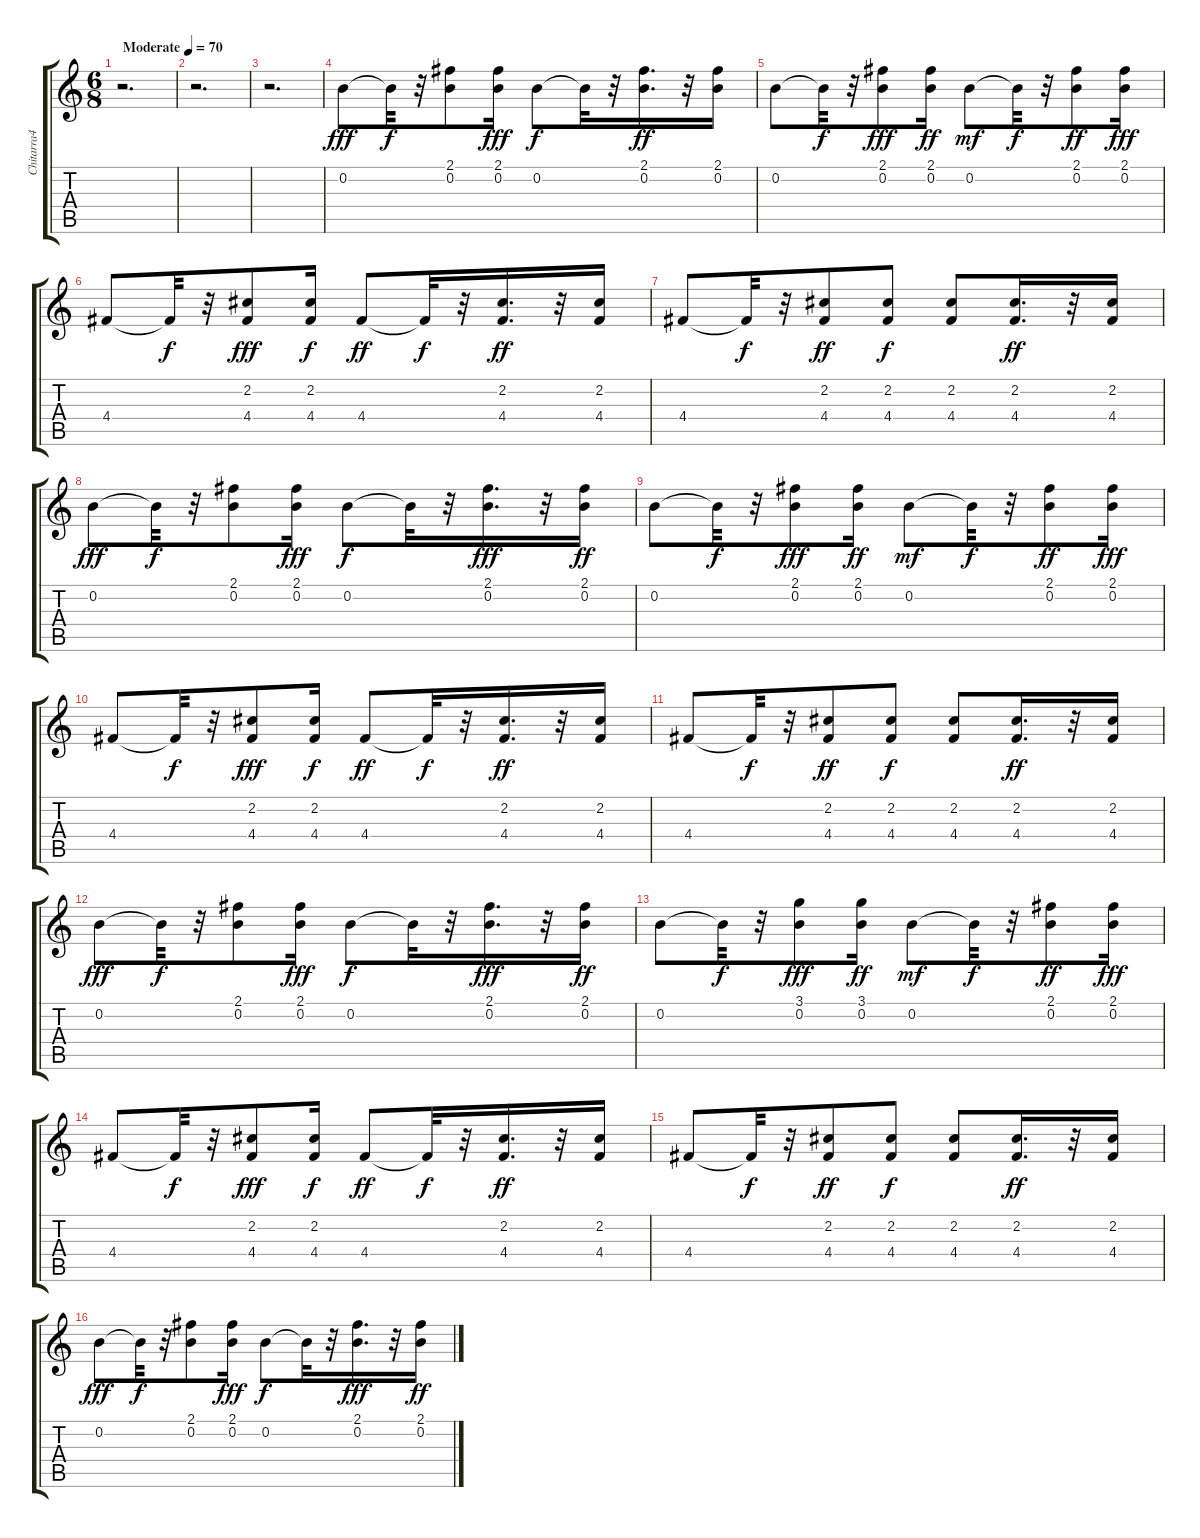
\track ("Chitarra4" "Chitarra4") {instrument acousticguitarnylon}
\staff {score tabs}
\tuning (E4 B3 G3 D3 A2 E2) {hide}
\ts (6 8)
\tempo (70 "Moderate")
\clef g2
\ks c
r.2{d dy fff instrument acousticguitarnylon} |
r.2{d} |
r.2{d} |
0.2.8 0.2{t}.32{dy f} r.32 (2.1 0.2).8 (2.1 0.2).16{dy fff} 0.2.8{dy f} 0.2{t}.32 r.32 (2.1 0.2).16{d dy ff} r.32 (2.1 0.2).16 |
0.2.8 0.2{t}.32{dy f} r.32 (2.1 0.2).8{dy fff} (2.1 0.2).16{dy ff} 0.2.8{dy mf} 0.2{t}.32{dy f} r.32 (2.1 0.2).8{dy ff} (2.1 0.2).16{dy fff} |
4.4.8 4.4{t}.32{dy f} r.32 (2.2 4.4).8{dy fff} (2.2 4.4).16{dy f} 4.4.8{dy ff} 4.4{t}.32{dy f} r.32 (2.2 4.4).16{d dy ff} r.32 (2.2 4.4).16 |
4.4.8 4.4{t}.32{dy f} r.32 (2.2 4.4).8{dy ff} (2.2 4.4).8{dy f} (2.2 4.4).8 (2.2 4.4).16{d dy ff} r.32 (2.2 4.4).16 |
0.2.8{dy fff} 0.2{t}.32{dy f} r.32 (2.1 0.2).8 (2.1 0.2).16{dy fff} 0.2.8{dy f} 0.2{t}.32 r.32 (2.1 0.2).16{d dy fff} r.32 (2.1 0.2).16{dy ff} |
0.2.8 0.2{t}.32{dy f} r.32 (2.1 0.2).8{dy fff} (2.1 0.2).16{dy ff} 0.2.8{dy mf} 0.2{t}.32{dy f} r.32 (2.1 0.2).8{dy ff} (2.1 0.2).16{dy fff} |
4.4.8 4.4{t}.32{dy f} r.32 (2.2 4.4).8{dy fff} (2.2 4.4).16{dy f} 4.4.8{dy ff} 4.4{t}.32{dy f} r.32 (2.2 4.4).16{d dy ff} r.32 (2.2 4.4).16 |
4.4.8 4.4{t}.32{dy f} r.32 (2.2 4.4).8{dy ff} (2.2 4.4).8{dy f} (2.2 4.4).8 (2.2 4.4).16{d dy ff} r.32 (2.2 4.4).16 |
0.2.8{dy fff} 0.2{t}.32{dy f} r.32 (2.1 0.2).8 (2.1 0.2).16{dy fff} 0.2.8{dy f} 0.2{t}.32 r.32 (2.1 0.2).16{d dy fff} r.32 (2.1 0.2).16{dy ff} |
0.2.8 0.2{t}.32{dy f} r.32 (3.1 0.2).8{dy fff} (3.1 0.2).16{dy ff} 0.2.8{dy mf} 0.2{t}.32{dy f} r.32 (2.1 0.2).8{dy ff} (2.1 0.2).16{dy fff} |
4.4.8 4.4{t}.32{dy f} r.32 (2.2 4.4).8{dy fff} (2.2 4.4).16{dy f} 4.4.8{dy ff} 4.4{t}.32{dy f} r.32 (2.2 4.4).16{d dy ff} r.32 (2.2 4.4).16 |
4.4.8 4.4{t}.32{dy f} r.32 (2.2 4.4).8{dy ff} (2.2 4.4).8{dy f} (2.2 4.4).8 (2.2 4.4).16{d dy ff} r.32 (2.2 4.4).16 |
0.2.8{dy fff} 0.2{t}.32{dy f} r.32 (2.1 0.2).8 (2.1 0.2).16{dy fff} 0.2.8{dy f} 0.2{t}.32 r.32 (2.1 0.2).16{d dy fff} r.32 (2.1 0.2).16{dy ff}
